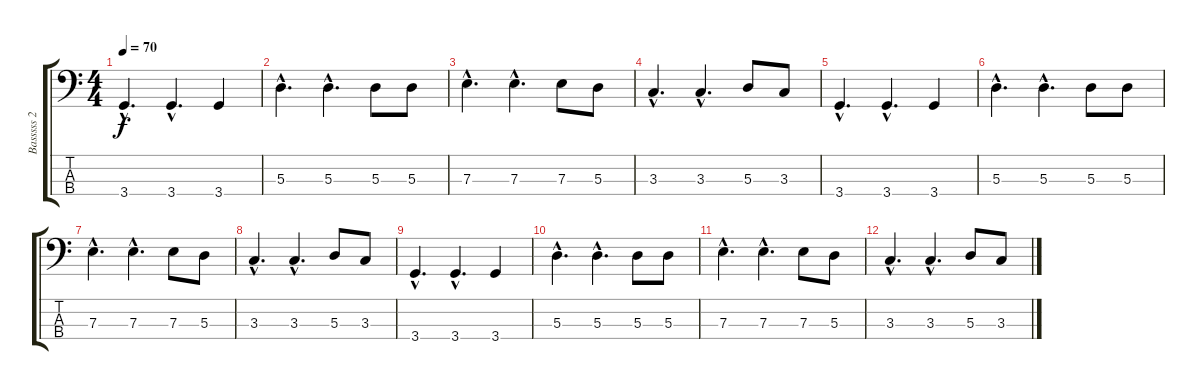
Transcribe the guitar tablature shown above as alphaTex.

\track ("Basssss 2" "Basssss 2") {instrument fretlessbass}
\staff {score tabs}
\tuning (G2 D2 A1 E1) {hide}
\ts (4 4)
\tempo 70
\clef f4
\ks c
3.4{hac}.4{d dy f} 3.4{hac}.4{d} 3.4.4 |
5.3{hac}.4{d} 5.3{hac}.4{d} 5.3.8 5.3.8 |
7.3{hac}.4{d} 7.3{hac}.4{d} 7.3.8 5.3.8 |
3.3{hac}.4{d} 3.3{hac}.4{d} 5.3.8 3.3.8 |
3.4{hac}.4{d} 3.4{hac}.4{d} 3.4.4 |
5.3{hac}.4{d} 5.3{hac}.4{d} 5.3.8 5.3.8 |
7.3{hac}.4{d} 7.3{hac}.4{d} 7.3.8 5.3.8 |
3.3{hac}.4{d} 3.3{hac}.4{d} 5.3.8 3.3.8 |
3.4{hac}.4{d} 3.4{hac}.4{d} 3.4.4 |
5.3{hac}.4{d} 5.3{hac}.4{d} 5.3.8 5.3.8 |
7.3{hac}.4{d} 7.3{hac}.4{d} 7.3.8 5.3.8 |
3.3{hac}.4{d} 3.3{hac}.4{d} 5.3.8 3.3.8
